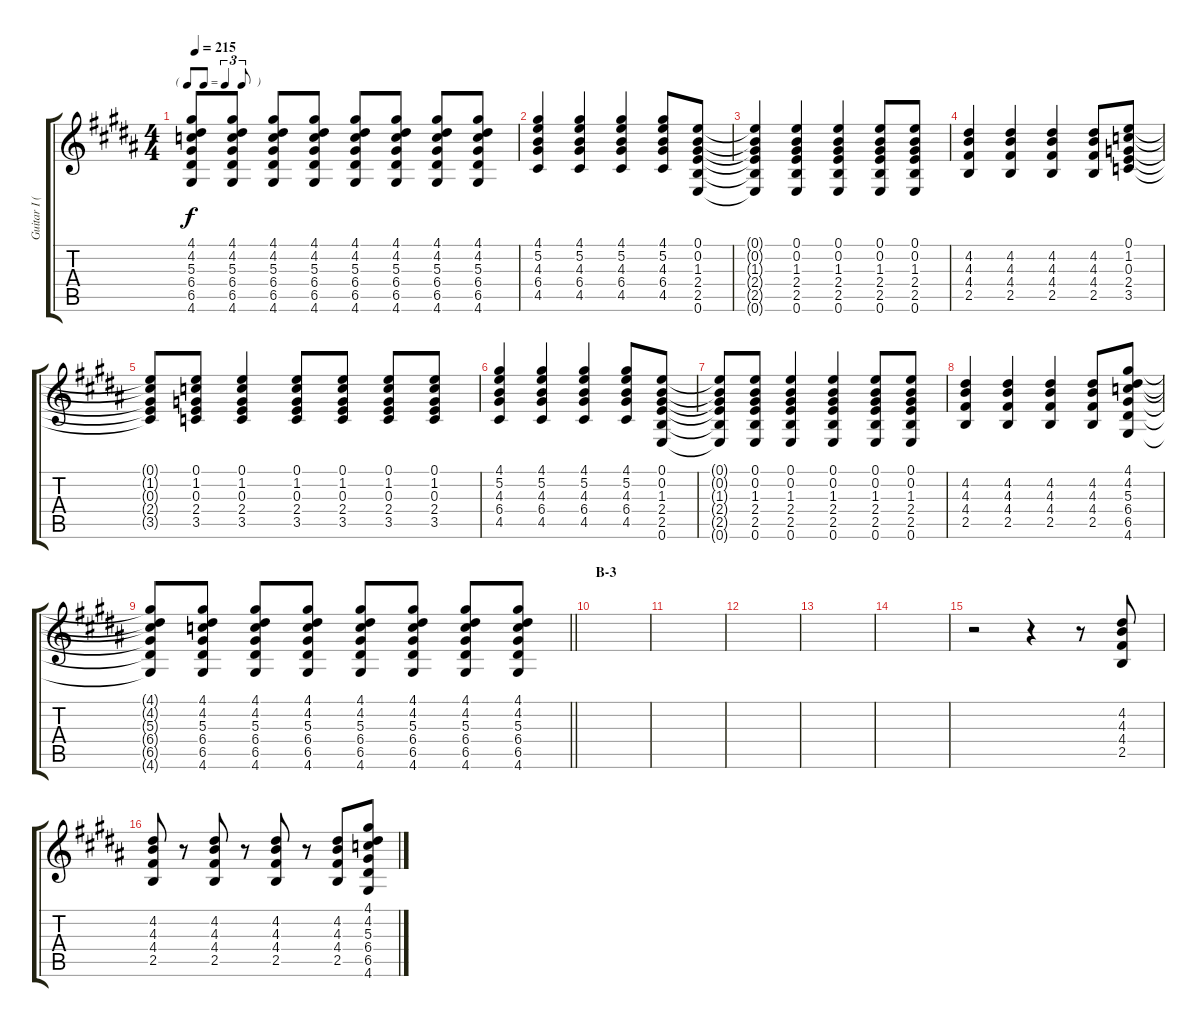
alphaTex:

\track ("Guitar I (Hirasawa Yui)" "Guitar I (") {instrument acousticguitarsteel}
\staff {score tabs}
\tuning (E4 B3 G3 D3 A2 E2) {hide}
\ts (4 4)
\tf triplet8th
\tempo 215
\clef g2
\ks b
(4.1{t} 4.2{t} 5.3{t} 6.4{t} 6.5{t} 4.6{t}).8{dy f} (4.1 4.2 5.3 6.4 6.5 4.6).8 (4.1 4.2 5.3 6.4 6.5 4.6).8 (4.1 4.2 5.3 6.4 6.5 4.6).8 (4.1 4.2 5.3 6.4 6.5 4.6).8 (4.1 4.2 5.3 6.4 6.5 4.6).8 (4.1 4.2 5.3 6.4 6.5 4.6).8 (4.1 4.2 5.3 6.4 6.5 4.6).8 |
(4.1 5.2 4.3 6.4 4.5).4 (4.1 5.2 4.3 6.4 4.5).4 (4.1 5.2 4.3 6.4 4.5).4 (4.1 5.2 4.3 6.4 4.5).8 (0.1 0.2 1.3 2.4 2.5 0.6).8 |
(0.1{t} 0.2{t} 1.3{t} 2.4{t} 2.5{t} 0.6{t}).4 (0.1 0.2 1.3 2.4 2.5 0.6).4 (0.1 0.2 1.3 2.4 2.5 0.6).4 (0.1 0.2 1.3 2.4 2.5 0.6).8 (0.1 0.2 1.3 2.4 2.5 0.6).8 |
(4.2 4.3 4.4 2.5).4 (4.2 4.3 4.4 2.5).4 (4.2 4.3 4.4 2.5).4 (4.2 4.3 4.4 2.5).8 (0.1 1.2 0.3 2.4 3.5).8 |
(0.1{t} 1.2{t} 0.3{t} 2.4{t} 3.5{t}).8 (0.1 1.2 0.3 2.4 3.5).8 (0.1 1.2 0.3 2.4 3.5).4 (0.1 1.2 0.3 2.4 3.5).8 (0.1 1.2 0.3 2.4 3.5).8 (0.1 1.2 0.3 2.4 3.5).8 (0.1 1.2 0.3 2.4 3.5).8 |
(4.1 5.2 4.3 6.4 4.5).4 (4.1 5.2 4.3 6.4 4.5).4 (4.1 5.2 4.3 6.4 4.5).4 (4.1 5.2 4.3 6.4 4.5).8 (0.1 0.2 1.3 2.4 2.5 0.6).8 |
(0.1{t} 0.2{t} 1.3{t} 2.4{t} 2.5{t} 0.6{t}).8 (0.1 0.2 1.3 2.4 2.5 0.6).8 (0.1 0.2 1.3 2.4 2.5 0.6).4 (0.1 0.2 1.3 2.4 2.5 0.6).4 (0.1 0.2 1.3 2.4 2.5 0.6).8 (0.1 0.2 1.3 2.4 2.5 0.6).8 |
(4.2 4.3 4.4 2.5).4 (4.2 4.3 4.4 2.5).4 (4.2 4.3 4.4 2.5).4 (4.2 4.3 4.4 2.5).8 (4.1 4.2 5.3 6.4 6.5 4.6).8 |
\barLineRight lightlight
(4.1{t} 4.2{t} 5.3{t} 6.4{t} 6.5{t} 4.6{t}).8 (4.1 4.2 5.3 6.4 6.5 4.6).8 (4.1 4.2 5.3 6.4 6.5 4.6).8 (4.1 4.2 5.3 6.4 6.5 4.6).8 (4.1 4.2 5.3 6.4 6.5 4.6).8 (4.1 4.2 5.3 6.4 6.5 4.6).8 (4.1 4.2 5.3 6.4 6.5 4.6).8 (4.1 4.2 5.3 6.4 6.5 4.6).8 |
\section ("" "B-3")
|
|
|
|
|
r.2 r.4 r.8 (4.2 4.3 4.4 2.5).8 |
(4.2 4.3 4.4 2.5).8 r.8 (4.2 4.3 4.4 2.5).8 r.8 (4.2 4.3 4.4 2.5).8 r.8 (4.2 4.3 4.4 2.5).8 (4.1 4.2 5.3 6.4 6.5 4.6).8
